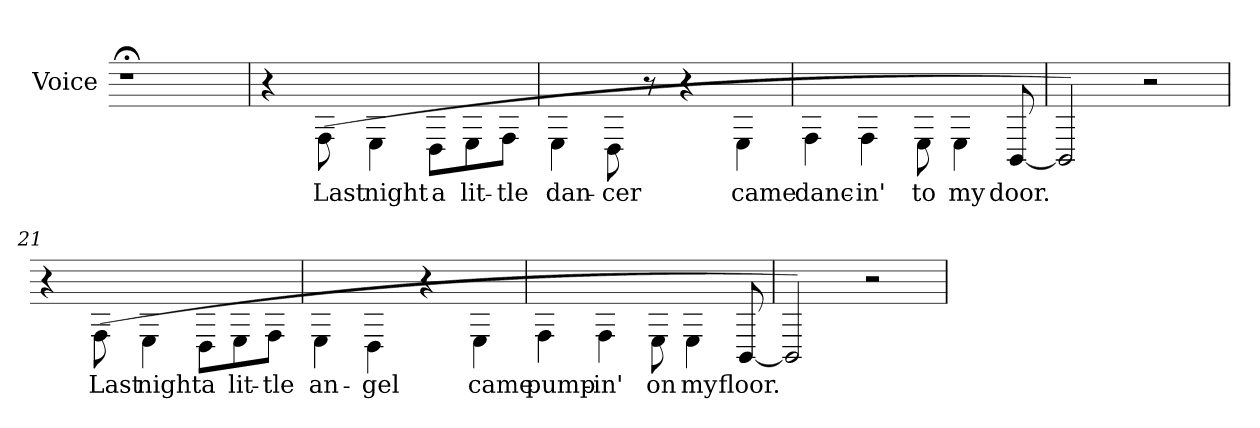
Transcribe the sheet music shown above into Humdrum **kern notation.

**kern	**text
*part1	*part1
*staff1	*staff1
*I"Voice	*
*I'Voice	*
=	=
!LO:N:vis=1	!
1r;<	.
!!LO:PB:g=z
=1	=1
*clefF4	*
*k[f#c#]	*
*b:	*
*M4/4	*
1r	.
=2	=2
1r	.
=3	=3
1r	.
=4	=4
1r	.
=5	=5
1r	.
=6	=6
1r	.
=7	=7
1r	.
=8	=8
1r	.
=9	=9
1r	.
!!LO:LB:g=z
=10	=10
1r	.
=11	=11
1r	.
=12	=12
1r	.
=13	=13
1r	.
=14	=14
1r	.
=15	=15
1r	.
=16	=16
1r	.
=17||	=17||
4r	.
!	!LO:LY:b:color=#000000
(8F#i\	Last
!	!LO:LY:b:color=#000000
4Ei\	night
!	!LO:LY:b:color=#000000
8Di\L	a
!	!LO:LY:b:color=#000000
8Ei\	lit-
!	!LO:LY:b:color=#000000
8F#i\J	-tle
!!LO:LB:g=z
=18	=18
!	!LO:LY:b:color=#000000
4Ei\	dan-
!	!LO:LY:b:color=#000000
8Di\	-cer
8r	.
4r	.
!	!LO:LY:b:color=#000000
4Ei\	came
=19	=19
!	!LO:LY:b:color=#000000
4F#i\	danc-
!	!LO:LY:b:color=#000000
4F#i\	-in'
!	!LO:LY:b:color=#000000
8Ei\	to
!	!LO:LY:b:color=#000000
4Ei\	my
!	!LO:LY:b:color=#000000
[8BBi/	door.
=20	=20
2BBi/])	.
2r	.
=21	=21
4r	.
!	!LO:LY:b:color=#000000
(8F#i\	Last
!	!LO:LY:b:color=#000000
4Ei\	night
!	!LO:LY:b:color=#000000
8Di\L	a
!	!LO:LY:b:color=#000000
8Ei\	lit-
!	!LO:LY:b:color=#000000
8F#i\J	-tle
=22	=22
!	!LO:LY:b:color=#000000
4Ei\	an-
!	!LO:LY:b:color=#000000
4Di\	-gel
4r	.
!	!LO:LY:b:color=#000000
4Ei\	came
!!LO:LB:g=z
=23	=23
!	!LO:LY:b:color=#000000
4F#i\	pump-
!	!LO:LY:b:color=#000000
4F#i\	-in'
!	!LO:LY:b:color=#000000
8Ei\	on
!	!LO:LY:b:color=#000000
4Ei\	my
!	!LO:LY:b:color=#000000
[8BBi/	floor.
=24	=24
2BBi/])	.
2r	.
=	=
*-	*-
